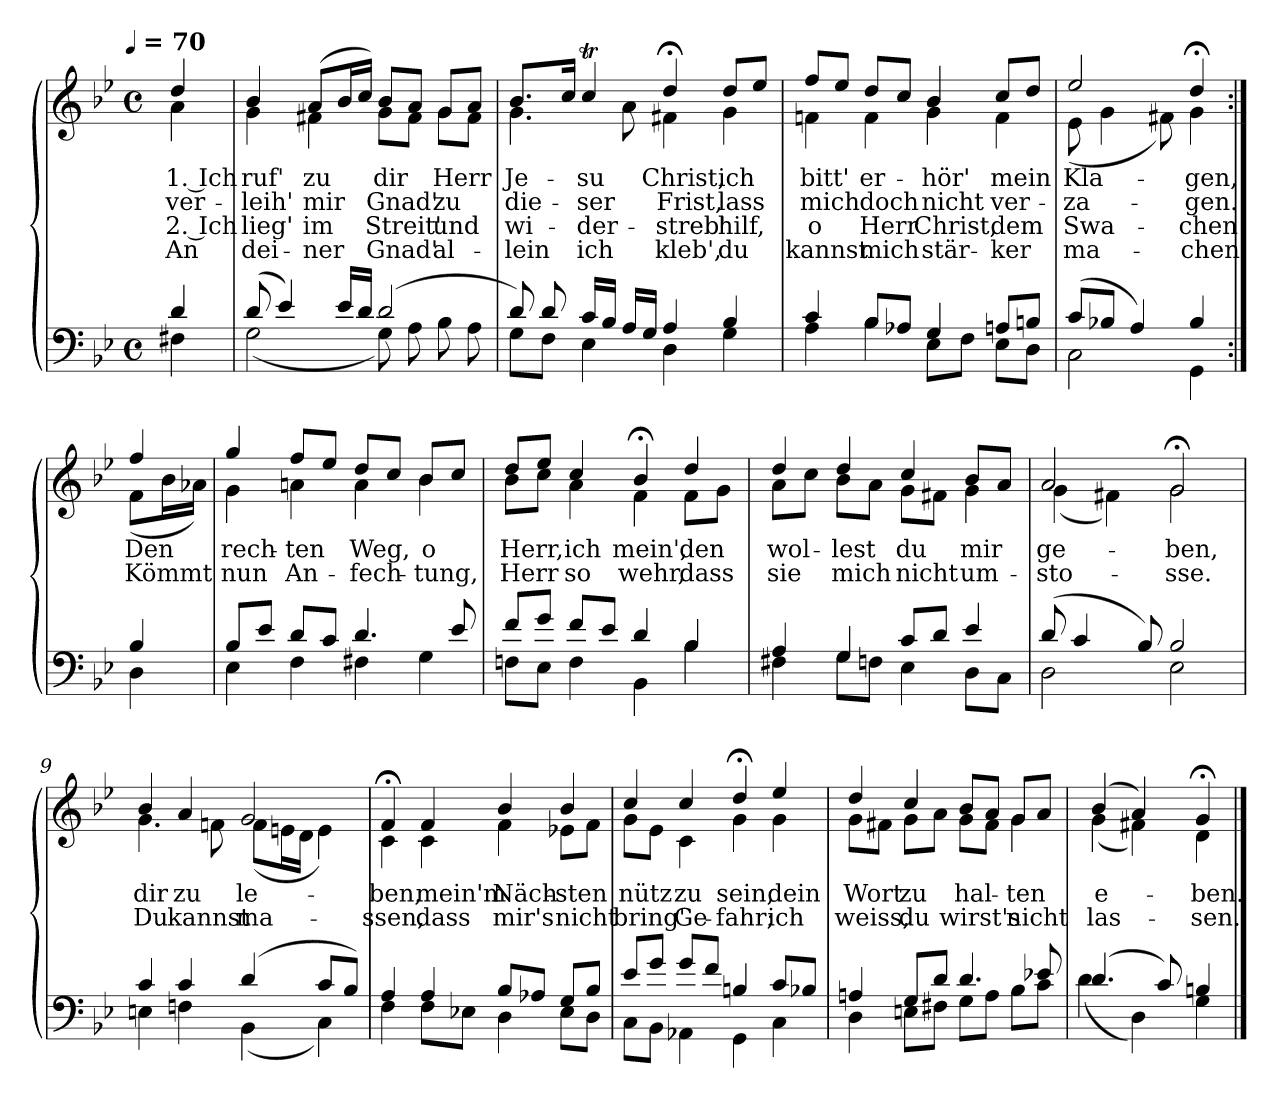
**kern	**kern	**text	**text	**text	**text	**dynam
*part1	*part1	*part1	*part1	*part1	*part1	*part1
*staff2	*staff1	*staff1	*staff1	*staff1	*staff1	*staff1/2
*clefF4	*clefG2	*	*	*	*	*
*k[b-e-]	*k[b-e-]	*	*	*	*	*
!!LO:TX:omd:t=[quarter] = 70
*M4/4	*M4/4	*	*	*	*	*
*met(c)	*met(c)	*	*	*	*	*
*MM70	*MM70	*	*	*	*	*
=	=	=	=	=	=	=
*^	*^	*	*	*	*	*
4d	4F#X	4dd	4a	1. Ich	ver-	2. Ich	An	.
=1	=1	=1	=1	=1	=1	=1	=1	=1
(8d	(2G	(4b-	4g	ruf'	-leih'	lieg'	dei-	.
4e-)	.	.	.	.	.	.	.	.
.	.	(8aL	4f#X	zu	mir	im	-ner	.
16e-LL	.	16b-L	.	.	.	.	.	.
16dJJ	.	16ccJJ)	.	.	.	.	.	.
(2d	8G)	8b-L	8gL	dir	Gnad'	Streit'	Gnad'	.
.	8A	8aJ	8f#J	.	.	.	.	.
.	8B-	8gL	8gL	Herr	zu	und	al-	.
.	8A	8aJ	8f#J	.	.	.	.	.
=2	=2	=2	=2	=2	=2	=2	=2	=2
8d)	8GL	8.b-L	4.g	Je-	die-	wi-	-lein	.
8d	8FJ	.	.	.	.	.	.	.
.	.	16ccJk	.	.	.	.	.	.
16cLL	4E-	4ccT	.	-su	-ser	-der-	ich	.
16B-JJ	.	.	.	.	.	.	.	.
16ALL	.	.	8a	.	.	.	.	.
16GJJ	.	.	.	.	.	.	.	.
4A	4D	4dd;<	4f#X	Christ,	Frist,	-streb'	kleb',	.
4B-	4G	8ddL	4g	ich	lass	hilf,	du	.
.	.	8ee-J	.	.	.	.	.	.
=3	=3	=3	=3	=3	=3	=3	=3	=3
4c	4A	8ffL	4fn	bitt'	mich	o	kannst	.
.	.	8ee-J	.	.	.	.	.	.
8B-L	4B-	8ddL	4f	er-	doch	Herr	mich	.
8A-XJ	.	8ccJ	.	.	.	.	.	.
4G	8E-L	4b-	4g	-hör'	nicht	Christ,	stär-	.
.	8FJ	.	.	.	.	.	.	.
8AnL	8E-L	8ccL	4f	mein	ver-	dem	-ker	.
8BnJ	8DJ	8ddJ	.	.	.	.	.	.
=4	=4	=4	=4	=4	=4	=4	=4	=4
(8cL	2C	2ee-	(8e-	Kla-	-za-	Swa-	ma-	.
8B-XJ	.	.	4g	.	.	.	.	.
4A)	.	.	.	.	.	.	.	.
.	.	.	8f#X)	.	.	.	.	.
4B-	4GG	4dd;<	4g	-gen,	-gen.	-chen!	-chen.	.
=:|!	=:|!	=:|!	=:|!	=:|!	=:|!	=:|!	=:|!	=:|!
*	*	*MM69	*	*	*	*	*	*
4B-	4D	4ff	(8fL	Den	Kömmt	.	.	.
.	.	.	16b-L	.	.	.	.	.
.	.	.	16a-XJJ)	.	.	.	.	.
!!LO:LB:g=z	!!
=5	=5	=5	=5	=5	=5	=5	=5	=5
8B-L	4E-	4gg	4g	rech-	nun	.	.	.
8e-J	.	.	.	.	.	.	.	.
8dL	4F	8ffL	4an	-ten	An-	.	.	.
8cJ	.	8ee-J	.	.	.	.	.	.
4.d	4F#X	8ddL	4a	Weg,	-fech-	.	.	.
.	.	8ccJ	.	.	.	.	.	.
.	4G	8b-L	4b-	o	-tung,	.	.	.
8e-	.	8ccJ	.	.	.	.	.	.
=6	=6	=6	=6	=6	=6	=6	=6	=6
*	*	*MM68	*	*	*	*	*	*
8fL	8FnL	8ddL	8b-L	Herr,	Herr	.	.	.
8gJ	8E-J	8ee-J	8ccJ	.	.	.	.	.
8fL	4F	4cc	4a	ich	so	.	.	.
8e-J	.	.	.	.	.	.	.	.
4d	4BB-	4b-;<	4f	mein',	wehr,	.	.	.
4B-	4B-	4dd	8fL	den	dass	.	.	.
.	.	.	8gJ	.	.	.	.	.
!!LO:LB:g=z	!!
=7	=7	=7	=7	=7	=7	=7	=7	=7
*	*	*MM69	*	*	*	*	*	*
4A	4F#X	4dd	8aL	wol-	sie	.	.	.
.	.	.	8ccJ	.	.	.	.	.
4G	8GL	4dd	8b-L	lest	mich	.	.	.
.	8FnJ	.	8aJ	.	.	.	.	.
8cL	4E-	4cc	8gL	du	nicht	.	.	♩ = 68.3
8dJ	.	.	8f#XJ	.	.	.	.	.
4e-	8DL	8b-L	4g	mir	um-	.	.	.
.	8CJ	8aJ	.	.	.	.	.	.
=8	=8	=8	=8	=8	=8	=8	=8	=8
*	*	*MM65	*	*	*	*	*	*
(8d	2D	2a	(4g	ge-	-sto-	.	.	.
4c	.	.	.	.	.	.	.	.
.	.	.	4f#X)	.	.	.	.	.
8B-)	.	.	.	.	.	.	.	.
2B-	2E-	2g;<	2g	-ben,	sse.	.	.	.
=9	=9	=9	=9	=9	=9	=9	=9	=9
*	*	*MM67	*	*	*	*	*	*
4c	4En	4b-	4.g	dir	Du	.	.	.
4c	4Fn	4a	.	zu	kannst	.	.	.
.	.	.	8fn	.	.	.	.	.
(4d	(4BB-	2g	(8fL	le-	ma-	.	.	♩ = 66
.	.	.	16enL	.	.	.	.	.
.	.	.	16dJJ	.	.	.	.	.
8cL	4C)	.	4e)	.	.	.	.	.
8B-J)	.	.	.	.	.	.	.	.
=10	=10	=10	=10	=10	=10	=10	=10	=10
4A	4F	4f;<	4c	-ben,	-ssen,	.	.	.
4A	8FL	4f	4c	mein'm	dass	.	.	♩ = 67.2
.	8E-XJ	.	.	.	.	.	.	.
8B-L	4D	4b-	4f	Näch-	mir's	.	.	♩ = 67
8A-XJ	.	.	.	.	.	.	.	.
8GL	8E-L	4b-	8e-XL	-sten	nicht	.	.	♩ = 65.3
8B-J	8DJ	.	8fJ	.	.	.	.	.
!!LO:LB:g=z	!!
=11	=11	=11	=11	=11	=11	=11	=11	=11
*	*	*MM64	*	*	*	*	*	*
8e-L	8CL	4cc	8gL	nütz	bring'	.	.	.
8gJ	8BB-J	.	8e-J	.	.	.	.	.
8gL	4AA-X	4cc	4c	zu	Ge-	.	.	♩ = 62
8fJ	.	.	.	.	.	.	.	.
4Bn	4GG	4dd;<	4g	sein,	-fahr;	.	.	.
8cL	4C	4ee-	4g	dein	ich	.	.	♩ = 64.2
8B-XJ	.	.	.	.	.	.	.	.
=12	=12	=12	=12	=12	=12	=12	=12	=12
4An	4D	4dd	8gL	Wort	weiss,	.	.	.
.	.	.	8f#XJ	.	.	.	.	.
8GL	8EnL	4cc	8gL	zu	du	.	.	.
8dJ	8F#XJ	.	8aJ	.	.	.	.	.
4.d	8GL	8b-L	8gL	hal-	wirst's	.	.	.
.	8AJ	8aJ	8f#J	.	.	.	.	.
.	8B-L	8gL	4g	-ten	nicht	.	.	.
8e-X	8cJ	8aJ	.	.	.	.	.	.
=13	=13	=13	=13	=13	=13	=13	=13	=13
*	*	*MM60	*	*	*	*	*	*
(4.d	(4d	(4b-	(4g	e-	las-	.	.	.
.	4D)	4a)	4f#X)	.	.	.	.	♩ = 51
8c)	.	.	.	.	.	.	.	.
4Bn	4G	4g;<	4d	-ben.	-sen.	.	.	.
*v	*v	*	*	*	*	*	*	*
*	*v	*v	*	*	*	*	*
==	==	==	==	==	==	==
*-	*-	*-	*-	*-	*-	*-
